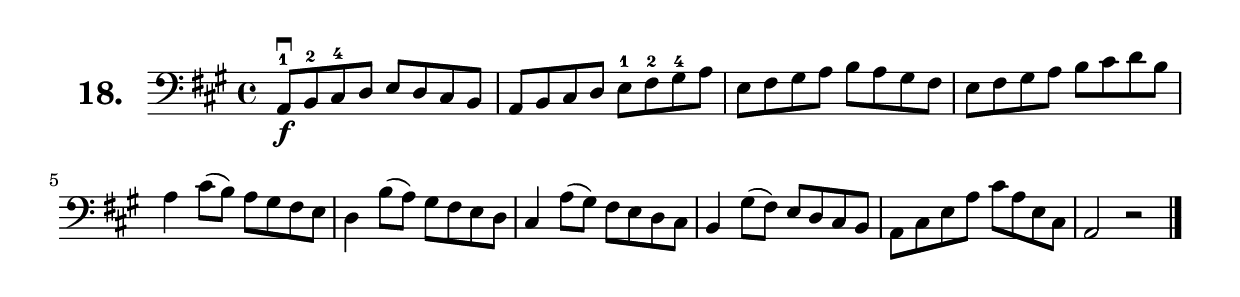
\version "2.18.2"

celloI = \relative c {
  \clef bass
  \key a \major
  \time 4/4

  a8\downbow\f-1 b-2 cis-4 d e d cis b | %01
  a b cis d e-1 fis-2 gis-4 a           | %02
  e fis gis a b a gis fis               | %03
  e fis gis a b cis d b                 | %04
  a4 cis8( b) a gis fis e               | %05
  d4 b'8( a) gis fis e d                | %06
  cis4 a'8( gis) fis e d cis            | %07
  b4 gis'8( fis) e d cis b              | %08
  a cis e a cis a e cis                 | %09
  a2 r \bar "|."                          %10

}

\score {
  \new StaffGroup = "" \with {
        instrumentName = \markup { \bold \huge { \larger "18." }}
      }
  <<
    \new Staff = "celloI" \celloI
  >>
  \layout {}
  \header {
    composer = "Sebastian Lee"
  }
}
